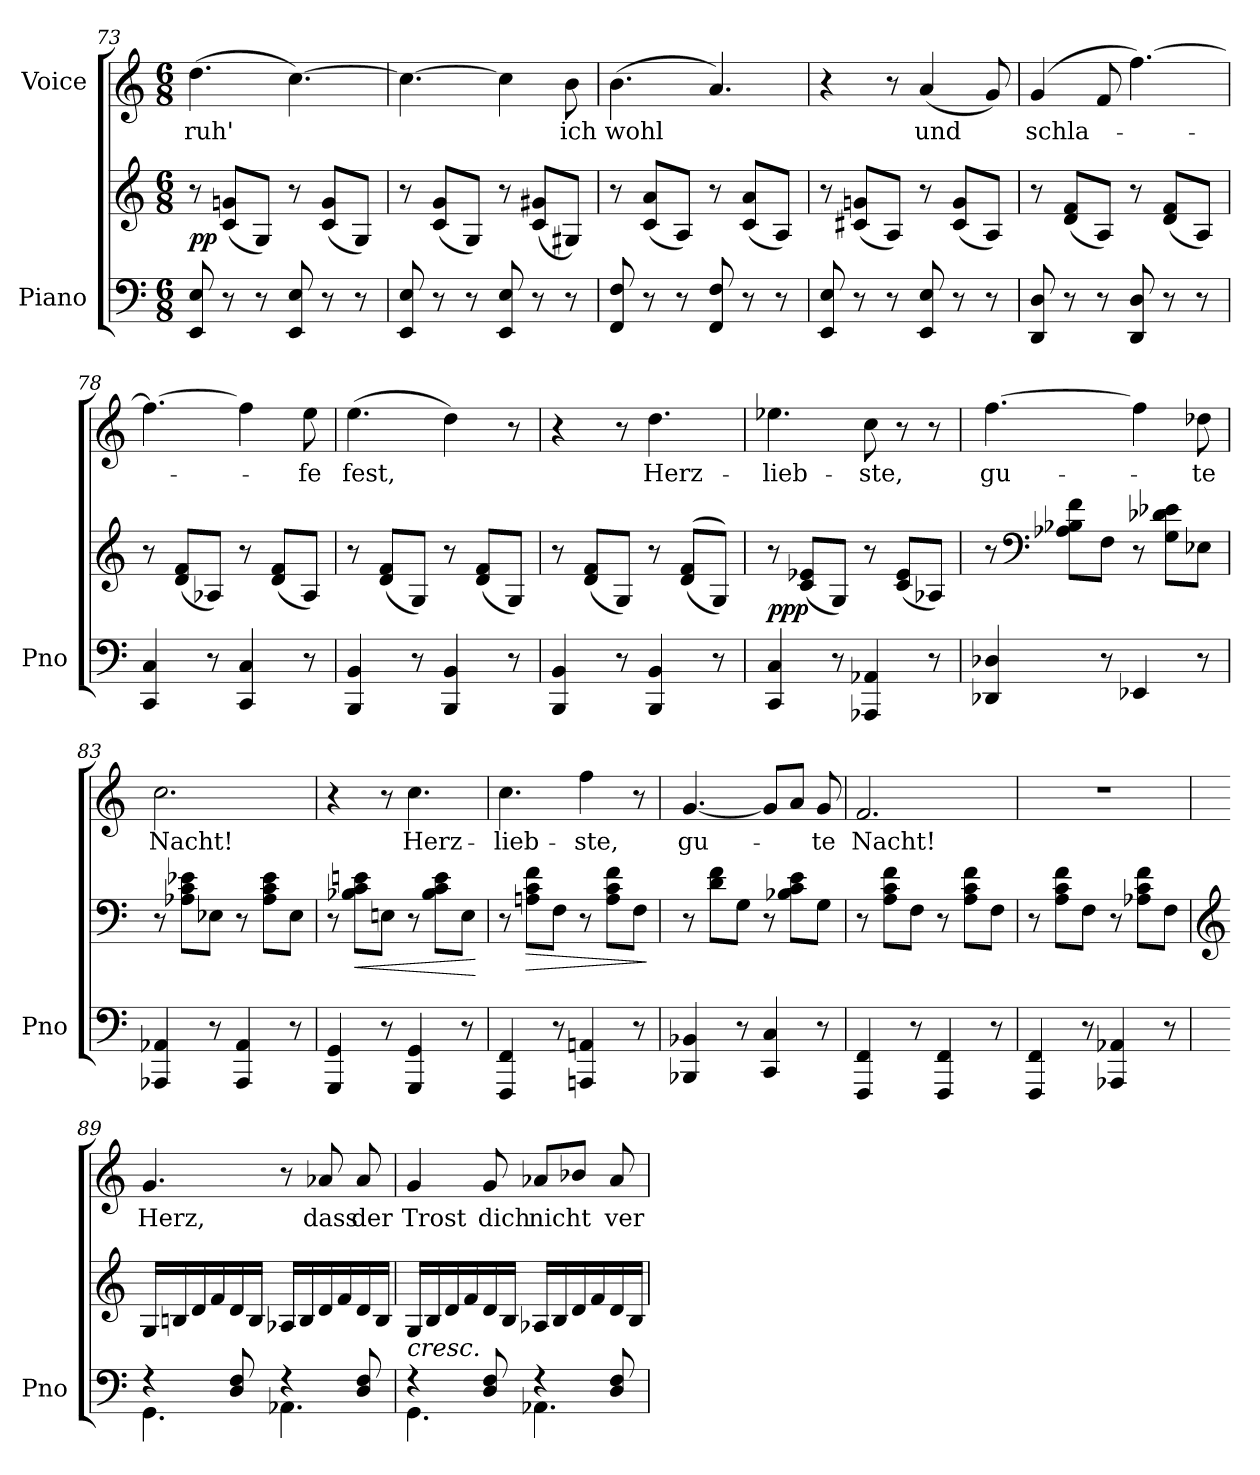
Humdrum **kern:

**kern	**kern	**dynam	**kern	**text
*part2	*part2	*part2	*part1	*part1
*staff3	*staff2	*staff2/3	*staff1	*staff1
*I"Piano	*	*	*I"Voice	*
*I'Pno	*	*	*	*
!!LO:LB:g=z
*clefF4	*clefG2	*	*clefG2	*
*k[]	*k[]	*	*k[]	*
*M6/8	*M6/8	*	*M6/8	*
=73	=73	=73	=73	=73
!	!	!LO:DY:b	!	!LO:LY:b
8EE/ 8E/	8r	pp	(4.dd\	ruh'
8r	(8c/ 8gn/L	.	.	.
8r	8G/J)	.	.	.
8EE/ 8E/	8r	.	[4.cc\)	.
8r	(8c/ 8g/L	.	.	.
8r	8G/J)	.	.	.
=74	=74	=74	=74	=74
8EE/ 8E/	8r	.	4.cc\_	.
8r	(8c/ 8g/L	.	.	.
8r	8G/J)	.	.	.
8EE/ 8E/	8r	.	4cc\]	.
8r	(8c/ 8g#X/L	.	.	.
!	!	!	!	!LO:LY:b
8r	8G#X/J)	.	8b\	ich
=75	=75	=75	=75	=75
!	!	!	!	!LO:LY:b
8FF/ 8F/	8r	.	(4.b\	wohl
8r	(8c/ 8a/L	.	.	.
8r	8A/J)	.	.	.
8FF/ 8F/	8r	.	4.a/)	.
8r	(8c/ 8a/L	.	.	.
8r	8A/J)	.	.	.
=76	=76	=76	=76	=76
8EE/ 8E/	8r	.	4r	.
8r	(8c#X/ 8gn/L	.	.	.
8r	8A/J)	.	8r	.
!	!	!	!	!LO:LY:b
8EE/ 8E/	8r	.	(4a/	und
8r	(8c#/ 8g/L	.	.	.
8r	8A/J)	.	8g/)	.
=77	=77	=77	=77	=77
!	!	!	!	!LO:LY:b
8DD/ 8D/	8r	.	(4g/	schla-
8r	(8d/ 8f/L	.	.	.
8r	8A/J)	.	8f/	.
8DD/ 8D/	8r	.	[4.ff\)	.
8r	(8d/ 8f/L	.	.	.
8r	8A/J)	.	.	.
=78	=78	=78	=78	=78
4CC/ 4C/	8r	.	4.ff\_	.
.	(8d/ 8f/L	.	.	.
8r	8A-X/J)	.	.	.
4CC/ 4C/	8r	.	4ff\]	.
.	(8d/ 8f/L	.	.	.
!	!	!	!	!LO:LY:b
8r	8A-/J)	.	8ee\	-fe
!!LO:LB:g=z
=79	=79	=79	=79	=79
!	!	!	!	!LO:LY:b
4BBB/ 4BB/	8r	.	(4.ee\	fest,
.	(8d/ 8f/L	.	.	.
8r	8G/J)	.	.	.
4BBB/ 4BB/	8r	.	4dd\)	.
.	(8d/ 8f/L	.	.	.
8r	8G/J)	.	8r	.
=80	=80	=80	=80	=80
4BBB/ 4BB/	8r	.	4r	.
.	(8d/ 8f/L	.	.	.
8r	8G/J)	.	8r	.
!	!	!	!	!LO:LY:b
4BBB/ 4BB/	8r	.	4.dd\	Herz-
.	((8d/ 8f/L	.	.	.
8r	8G/J))	.	.	.
=81	=81	=81	=81	=81
!	!	!LO:DY:b	!	!LO:LY:b
4CC/ 4C/	8r	ppp	4.ee-X\	-lieb-
.	(8c/ 8e-X/L	.	.	.
8r	8G/J)	.	.	.
!	!	!	!	!LO:LY:b
4AAA-X/ 4AA-X/	8r	.	8cc\	-ste,
.	(8c/ 8e-/L	.	8r	.
8r	8A-X/J)	.	8r	.
=82	=82	=82	=82	=82
!	!	!	!	!LO:LY:b
4DD-X/ 4D-X/	8r	.	[4.ff\	gu-
*	*clefF4	*	*	*
.	8A-X\ 8B-X\ 8f\L	.	.	.
8r	8F\J	.	.	.
4EE-X/	8r	.	4ff\]	.
.	8G\ 8d-X\ 8e-X\L	.	.	.
!	!	!	!	!LO:LY:b
8r	8E-X\J	.	8dd-X\	-te
=83	=83	=83	=83	=83
!	!	!	!	!LO:LY:b
4AAA-X/ 4AA-X/	8r	.	2.cc\	Nacht!
.	8A-X\ 8c\ 8e-X\L	.	.	.
8r	8E-X\J	.	.	.
4AAA-/ 4AA-/	8r	.	.	.
.	8A-\ 8c\ 8e-\L	.	.	.
8r	8E-\J	.	.	.
=84	=84	=84	=84	=84
4GGG/ 4GG/	8r	.	4r	.
!	!	!LO:HP:b	!	!
.	8B-X\ 8c\ 8en\L	<	.	.
8r	8En\J	.	8r	.
!	!	!	!	!LO:LY:b
4GGG/ 4GG/	8r	.	4.cc\	Herz-
.	8B-\ 8c\ 8e\L	.	.	.
8r	8E\J	.	.	.
.	.	[	.	.
!!LO:LB:g=z
=85	=85	=85	=85	=85
!	!	!	!	!LO:LY:b
4FFF/ 4FF/	8r	.	4.cc\	-lieb-
!	!	!LO:HP:b	!	!
.	8An\ 8c\ 8f\L	>	.	.
8r	8F\J	.	.	.
!	!	!	!	!LO:LY:b
4AAAn/ 4AAn/	8r	.	4ff\	-ste,
.	8A\ 8c\ 8f\L	.	.	.
8r	8F\J	.	8r	.
.	.	]	.	.
=86	=86	=86	=86	=86
!	!	!	!	!LO:LY:b
4BBB-X/ 4BB-X/	8r	.	[4.g/	gu-
.	8d\ 8f\L	.	.	.
8r	8G\J	.	.	.
4CC/ 4C/	8r	.	8g/L]	.
.	8B-X\ 8c\ 8e\L	.	8a/J	.
!	!	!	!	!LO:LY:b
8r	8G\J	.	8g/	-te
=87	=87	=87	=87	=87
!	!	!	!	!LO:LY:b
4FFF/ 4FF/	8r	.	2.f/	Nacht!
.	8A\ 8c\ 8f\L	.	.	.
8r	8F\J	.	.	.
4FFF/ 4FF/	8r	.	.	.
.	8A\ 8c\ 8f\L	.	.	.
8r	8F\J	.	.	.
=88	=88	=88	=88	=88
4FFF/ 4FF/	8r	.	2.r	.
.	8A\ 8c\ 8f\L	.	.	.
8r	8F\J	.	.	.
4AAA-X/ 4AA-X/	8r	.	.	.
.	8A-X\ 8c\ 8f\L	.	.	.
8r	8F\J	.	.	.
=89	=89	=89	=89	=89
*	*clefG2	*	*	*
*^	*	*	*	*
!	!	!	!	!	!LO:LY:b
4r	4.GG\	16G/LL	.	4.g/	Herz,
.	.	16Bn/	.	.	.
.	.	16d/	.	.	.
.	.	16f/	.	.	.
8D/ 8F/	.	16d/	.	.	.
.	.	16B/JJ	.	.	.
4r	4.AA-X\	16A-X/LL	.	8r	.
.	.	16B/	.	.	.
!	!	!	!	!	!LO:LY:b
.	.	16d/	.	8a-X/	dass
.	.	16f/	.	.	.
!	!	!	!	!	!LO:LY:b
8D/ 8F/	.	16d/	.	8a-/	der
.	.	16B/JJ	.	.	.
!!LO:LB:g=z
=90	=90	=90	=90	=90	=90
!	!	!LO:TX:b:i:t=cresc.	!	!	!
!	!	!	!	!	!LO:LY:b
4r	4.GG\	16G/LL	.	4g/	Trost
.	.	16B/	.	.	.
.	.	16d/	.	.	.
.	.	16f/	.	.	.
!	!	!	!	!	!LO:LY:b
8D/ 8F/	.	16d/	.	8g/	dich
.	.	16B/JJ	.	.	.
!	!	!	!	!	!LO:LY:b
4r	4.AA-X\	16A-X/LL	.	8a-X/L	nicht
.	.	16B/	.	.	.
.	.	16d/	.	8b-X/J	.
.	.	16f/	.	.	.
!	!	!	!	!	!LO:LY:b
8D/ 8F/	.	16d/	.	8a-/	ver-
.	.	16B/JJ	.	.	.
*v	*v	*	*	*	*
=	=	=	=	=
*-	*-	*-	*-	*-
